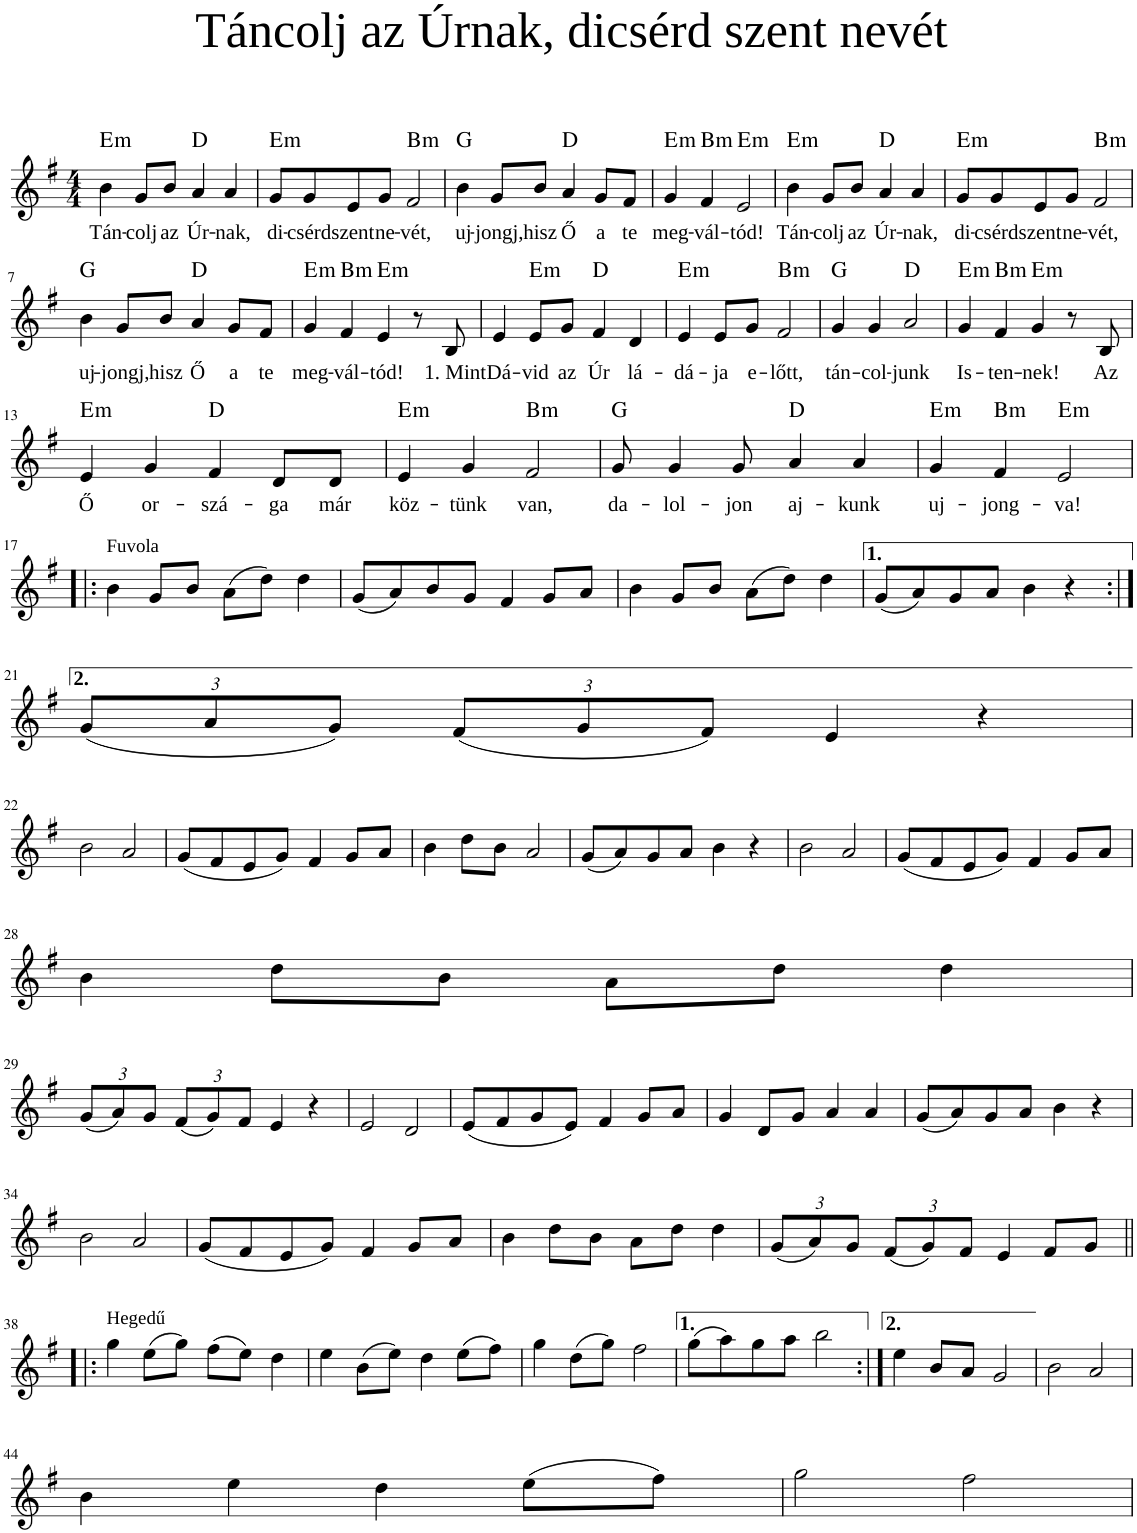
**kern	**text	**harte
*part1	*part1	*part1
*staff1	*staff1	*
*I"Voice	*	*
*clefG2	*	*
*k[f#]	*	*
*M4/4	*	*
=1	=1	=1
!	!LO:LY:b	!LO:H:kt=m
4b\	Tán-	E:min
!	!LO:LY:b	!
8g/L	-colj	.
!	!LO:LY:b	!
8b/J	az	.
!	!LO:LY:b	!
4a/	Úr-	D:maj
!	!LO:LY:b	!
4a/	-nak,	.
=2	=2	=2
!	!LO:LY:b	!LO:H:kt=m
8g/L	di-	E:min
!	!LO:LY:b	!
8g/	-csérd	.
!	!LO:LY:b	!
8e/	szent	.
!	!LO:LY:b	!
8g/J	ne-	.
!	!LO:LY:b	!LO:H:kt=m
2f#/	-vét,	B:min
=3	=3	=3
!	!LO:LY:b	!
4b\	uj-	G:maj
!	!LO:LY:b	!
8g/L	-jongj,	.
!	!LO:LY:b	!
8b/J	hisz	.
!	!LO:LY:b	!
4a/	Ő	D:maj
!	!LO:LY:b	!
8g/L	a	.
!	!LO:LY:b	!
8f#/J	te	.
=4	=4	=4
!	!LO:LY:b	!LO:H:kt=m
4g/	meg-	E:min
!	!LO:LY:b	!LO:H:kt=m
4f#/	-vál-	B:min
!	!LO:LY:b	!LO:H:kt=m
2e/	-tód!	E:min
=5	=5	=5
!	!LO:LY:b	!LO:H:kt=m
4b\	Tán-	E:min
!	!LO:LY:b	!
8g/L	-colj	.
!	!LO:LY:b	!
8b/J	az	.
!	!LO:LY:b	!
4a/	Úr-	D:maj
!	!LO:LY:b	!
4a/	-nak,	.
=6	=6	=6
!	!LO:LY:b	!LO:H:kt=m
8g/L	di-	E:min
!	!LO:LY:b	!
8g/	-csérd	.
!	!LO:LY:b	!
8e/	szent	.
!	!LO:LY:b	!
8g/J	ne-	.
!	!LO:LY:b	!LO:H:kt=m
2f#/	-vét,	B:min
!!LO:LB:g=z
=7	=7	=7
!	!LO:LY:b	!
4b\	uj-	G:maj
!	!LO:LY:b	!
8g/L	-jongj,	.
!	!LO:LY:b	!
8b/J	hisz	.
!	!LO:LY:b	!
4a/	Ő	D:maj
!	!LO:LY:b	!
8g/L	a	.
!	!LO:LY:b	!
8f#/J	te	.
=8	=8	=8
!	!LO:LY:b	!LO:H:kt=m
4g/	meg-	E:min
!	!LO:LY:b	!LO:H:kt=m
4f#/	-vál-	B:min
!	!LO:LY:b	!LO:H:kt=m
4e/	-tód!	E:min
8r	.	.
!	!LO:LY:b	!
8B/	1. Mint	.
=9	=9	=9
!	!LO:LY:b	!
4e/	Dá-	.
!	!LO:LY:b	!LO:H:kt=m
8e/L	-vid	E:min
!	!LO:LY:b	!
8g/J	az	.
!	!LO:LY:b	!
4f#/	Úr	D:maj
!	!LO:LY:b	!
4d/	lá-	.
=10	=10	=10
!	!LO:LY:b	!LO:H:kt=m
4e/	-dá-	E:min
!	!LO:LY:b	!
8e/L	-ja	.
!	!LO:LY:b	!
8g/J	e-	.
!	!LO:LY:b	!LO:H:kt=m
2f#/	-lőtt,	B:min
=11	=11	=11
!	!LO:LY:b	!
4g/	tán-	G:maj
!	!LO:LY:b	!
4g/	-col-	.
!	!LO:LY:b	!
2a/	-junk	D:maj
=12	=12	=12
!	!LO:LY:b	!LO:H:kt=m
4g/	Is-	E:min
!	!LO:LY:b	!LO:H:kt=m
4f#/	-ten-	B:min
!	!LO:LY:b	!LO:H:kt=m
4g/	-nek!	E:min
8r	.	.
!	!LO:LY:b	!
8B/	Az	.
!!LO:LB:g=z
=13	=13	=13
!	!LO:LY:b	!LO:H:kt=m
4e/	Ő	E:min
!	!LO:LY:b	!
4g/	or-	.
!	!LO:LY:b	!
4f#/	-szá-	D:maj
!	!LO:LY:b	!
8d/L	-ga	.
!	!LO:LY:b	!
8d/J	már	.
=14	=14	=14
!	!LO:LY:b	!LO:H:kt=m
4e/	köz-	E:min
!	!LO:LY:b	!
4g/	-tünk	.
!	!LO:LY:b	!LO:H:kt=m
2f#/	van,	B:min
=15	=15	=15
!	!LO:LY:b	!
8g/	da-	G:maj
!	!LO:LY:b	!
4g/	-lol-	.
!	!LO:LY:b	!
8g/	-jon	.
!	!LO:LY:b	!
4a/	aj-	D:maj
!	!LO:LY:b	!
4a/	-kunk	.
=16	=16	=16
!	!LO:LY:b	!LO:H:kt=m
4g/	uj-	E:min
!	!LO:LY:b	!LO:H:kt=m
4f#/	-jong-	B:min
!	!LO:LY:b	!LO:H:kt=m
2e/	-va!	E:min
!!LO:LB:g=z
=17!|:	=17!|:	=17!|:
!LO:TX:a:t=Fuvola	!	!
4b\	.	.
8g/L	.	.
8b/J	.	.
(8a\L	.	.
8dd\J)	.	.
4dd\	.	.
=18	=18	=18
(8g/L	.	.
8a/)	.	.
8b/	.	.
8g/J	.	.
4f#/	.	.
8g/L	.	.
8a/J	.	.
=19	=19	=19
4b\	.	.
8g/L	.	.
8b/J	.	.
(8a\L	.	.
8dd\J)	.	.
4dd\	.	.
=20	=20	=20
(8g/L	.	.
8a/)	.	.
8g/	.	.
8a/J	.	.
4b\	.	.
4r	.	.
!!LO:LB:g=z
=21:|!	=21:|!	=21:|!
*Xbrackettup	*	*
(12g/L	.	.
12a/	.	.
12g/J)	.	.
(12f#/L	.	.
12g/	.	.
12f#/J)	.	.
4e/	.	.
4r	.	.
!!LO:LB:g=z
=22	=22	=22
2b\	.	.
2a/	.	.
=23	=23	=23
(8g/L	.	.
8f#/	.	.
8e/	.	.
8g/J)	.	.
4f#/	.	.
8g/L	.	.
8a/J	.	.
=24	=24	=24
4b\	.	.
8dd\L	.	.
8b\J	.	.
2a/	.	.
=25	=25	=25
(8g/L	.	.
8a/)	.	.
8g/	.	.
8a/J	.	.
4b\	.	.
4r	.	.
=26	=26	=26
2b\	.	.
2a/	.	.
=27	=27	=27
(8g/L	.	.
8f#/	.	.
8e/	.	.
8g/J)	.	.
4f#/	.	.
8g/L	.	.
8a/J	.	.
!!LO:LB:g=z
=28	=28	=28
4b\	.	.
8dd\L	.	.
8b\J	.	.
8a\L	.	.
8dd\J	.	.
4dd\	.	.
!!LO:LB:g=z
=29	=29	=29
(12g/L	.	.
12a/)	.	.
12g/J	.	.
(12f#/L	.	.
12g/)	.	.
12f#/J	.	.
4e/	.	.
4r	.	.
=30	=30	=30
2e/	.	.
2d/	.	.
=31	=31	=31
(8e/L	.	.
8f#/	.	.
8g/	.	.
8e/J)	.	.
4f#/	.	.
8g/L	.	.
8a/J	.	.
=32	=32	=32
4g/	.	.
8d/L	.	.
8g/J	.	.
4a/	.	.
4a/	.	.
=33	=33	=33
(8g/L	.	.
8a/)	.	.
8g/	.	.
8a/J	.	.
4b\	.	.
4r	.	.
!!LO:LB:g=z
=34	=34	=34
2b\	.	.
2a/	.	.
=35	=35	=35
(8g/L	.	.
8f#/	.	.
8e/	.	.
8g/J)	.	.
4f#/	.	.
8g/L	.	.
8a/J	.	.
=36	=36	=36
4b\	.	.
8dd\L	.	.
8b\J	.	.
8a\L	.	.
8dd\J	.	.
4dd\	.	.
=37	=37	=37
(12g/L	.	.
12a/)	.	.
12g/J	.	.
(12f#/L	.	.
12g/)	.	.
12f#/J	.	.
4e/	.	.
8f#/L	.	.
8g/J	.	.
!!LO:LB:g=z
=38!|:	=38!|:	=38!|:
!LO:TX:a:t=Hegedű	!	!
4gg\	.	.
(8ee\L	.	.
8gg\J)	.	.
(8ff#\L	.	.
8ee\J)	.	.
4dd\	.	.
=39	=39	=39
4ee\	.	.
(8b\L	.	.
8ee\J)	.	.
4dd\	.	.
(8ee\L	.	.
8ff#\J)	.	.
=40	=40	=40
4gg\	.	.
(8dd\L	.	.
8gg\J)	.	.
2ff#\	.	.
=41	=41	=41
(8gg\L	.	.
8aa\)	.	.
8gg\	.	.
8aa\J	.	.
2bb\	.	.
=42:|!	=42:|!	=42:|!
4ee\	.	.
8b/L	.	.
8a/J	.	.
2g/	.	.
=43	=43	=43
2b\	.	.
2a/	.	.
!!LO:LB:g=z
=44	=44	=44
4b\	.	.
4ee\	.	.
4dd\	.	.
(8ee\L	.	.
8ff#\J)	.	.
=45	=45	=45
2gg\	.	.
2ff#\	.	.
=	=	=
*-	*-	*-
